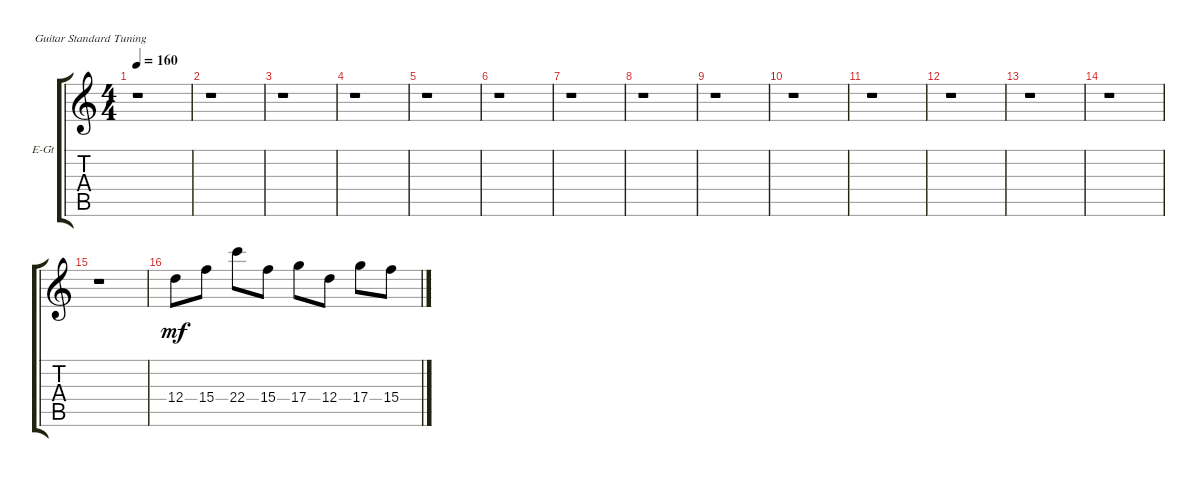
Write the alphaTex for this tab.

\bracketExtendMode groupsimilarinstruments
\firstSystemTrackNameOrientation horizontal
\otherSystemsTrackNameOrientation horizontal
\track ("Keyboard" "E-Gt") {instrument electricguitarclean}
\staff {score tabs}
\tuning (E4 B3 G3 D3 A2 E2)
\ts (4 4)
\tempo 160
\clef g2
\ks c
r.1{dy mf} |
r.1 |
r.1 |
r.1 |
r.1 |
r.1 |
r.1 |
r.1 |
r.1 |
r.1 |
r.1 |
r.1 |
r.1 |
r.1 |
r.1 |
12.4.8 15.4.8 22.4.8 15.4.8 17.4.8 12.4.8 17.4.8 15.4.8
